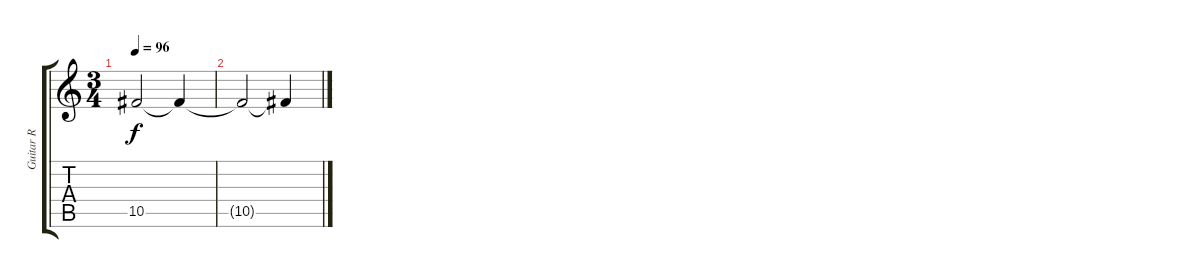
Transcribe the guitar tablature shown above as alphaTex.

\track ("Guitar R" "Guitar R") {instrument distortionguitar}
\staff {score tabs}
\tuning (Eb4 Bb3 Gb3 Db3 Ab2 Eb2) {hide}
\ts (3 4)
\tempo 96
\clef g2
\ks c
10.5.2{dy f} 10.5{t}.4 |
10.5{t}.2 10.5{t}.4
